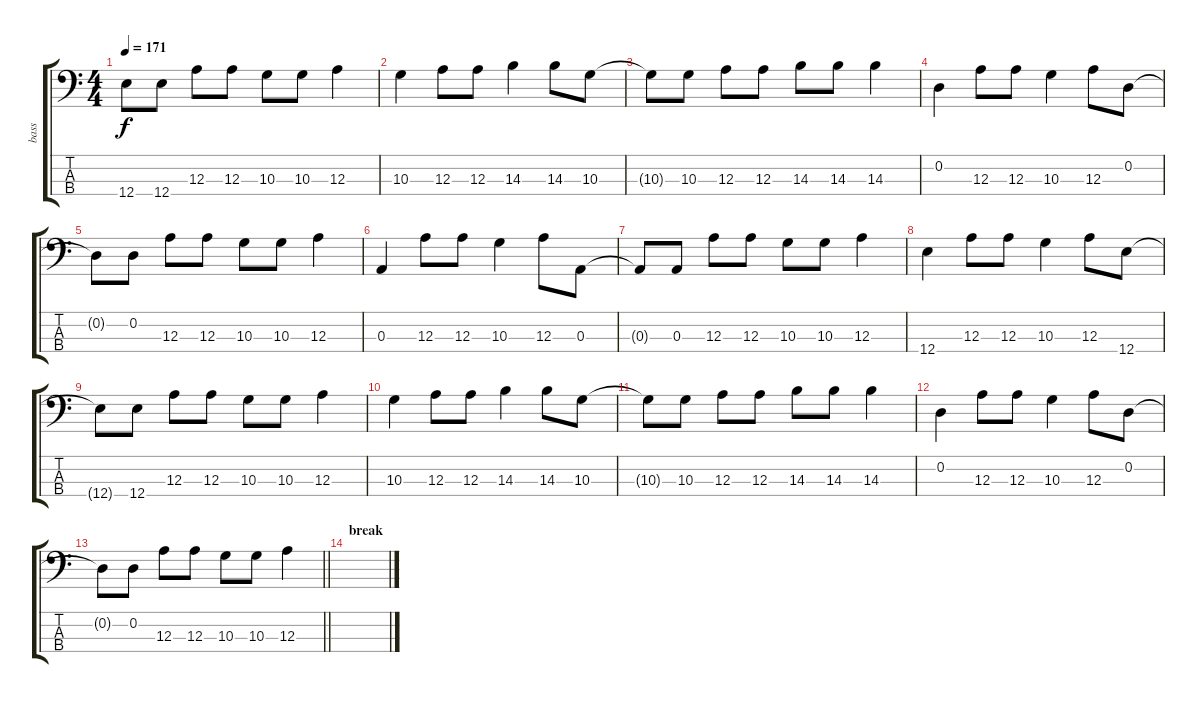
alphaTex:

\track ("bass" "bass") {instrument electricbassfinger}
\staff {score tabs}
\tuning (G2 D2 A1 E1) {hide}
\ts (4 4)
\tempo 171
\clef f4
\ks c
12.4{t}.8{dy f} 12.4.8 12.3.8 12.3.8 10.3.8 10.3.8 12.3.4 |
10.3.4 12.3.8 12.3.8 14.3.4 14.3.8 10.3.8 |
10.3{t}.8 10.3.8 12.3.8 12.3.8 14.3.8 14.3.8 14.3.4 |
0.2.4 12.3.8 12.3.8 10.3.4 12.3.8 0.2.8 |
0.2{t}.8 0.2.8 12.3.8 12.3.8 10.3.8 10.3.8 12.3.4 |
0.3.4 12.3.8 12.3.8 10.3.4 12.3.8 0.3.8 |
0.3{t}.8 0.3.8 12.3.8 12.3.8 10.3.8 10.3.8 12.3.4 |
12.4.4 12.3.8 12.3.8 10.3.4 12.3.8 12.4.8 |
12.4{t}.8 12.4.8 12.3.8 12.3.8 10.3.8 10.3.8 12.3.4 |
10.3.4 12.3.8 12.3.8 14.3.4 14.3.8 10.3.8 |
10.3{t}.8 10.3.8 12.3.8 12.3.8 14.3.8 14.3.8 14.3.4 |
0.2.4 12.3.8 12.3.8 10.3.4 12.3.8 0.2.8 |
\barLineRight lightlight
0.2{t}.8 0.2.8 12.3.8 12.3.8 10.3.8 10.3.8 12.3.4 |
\section ("" "break")
